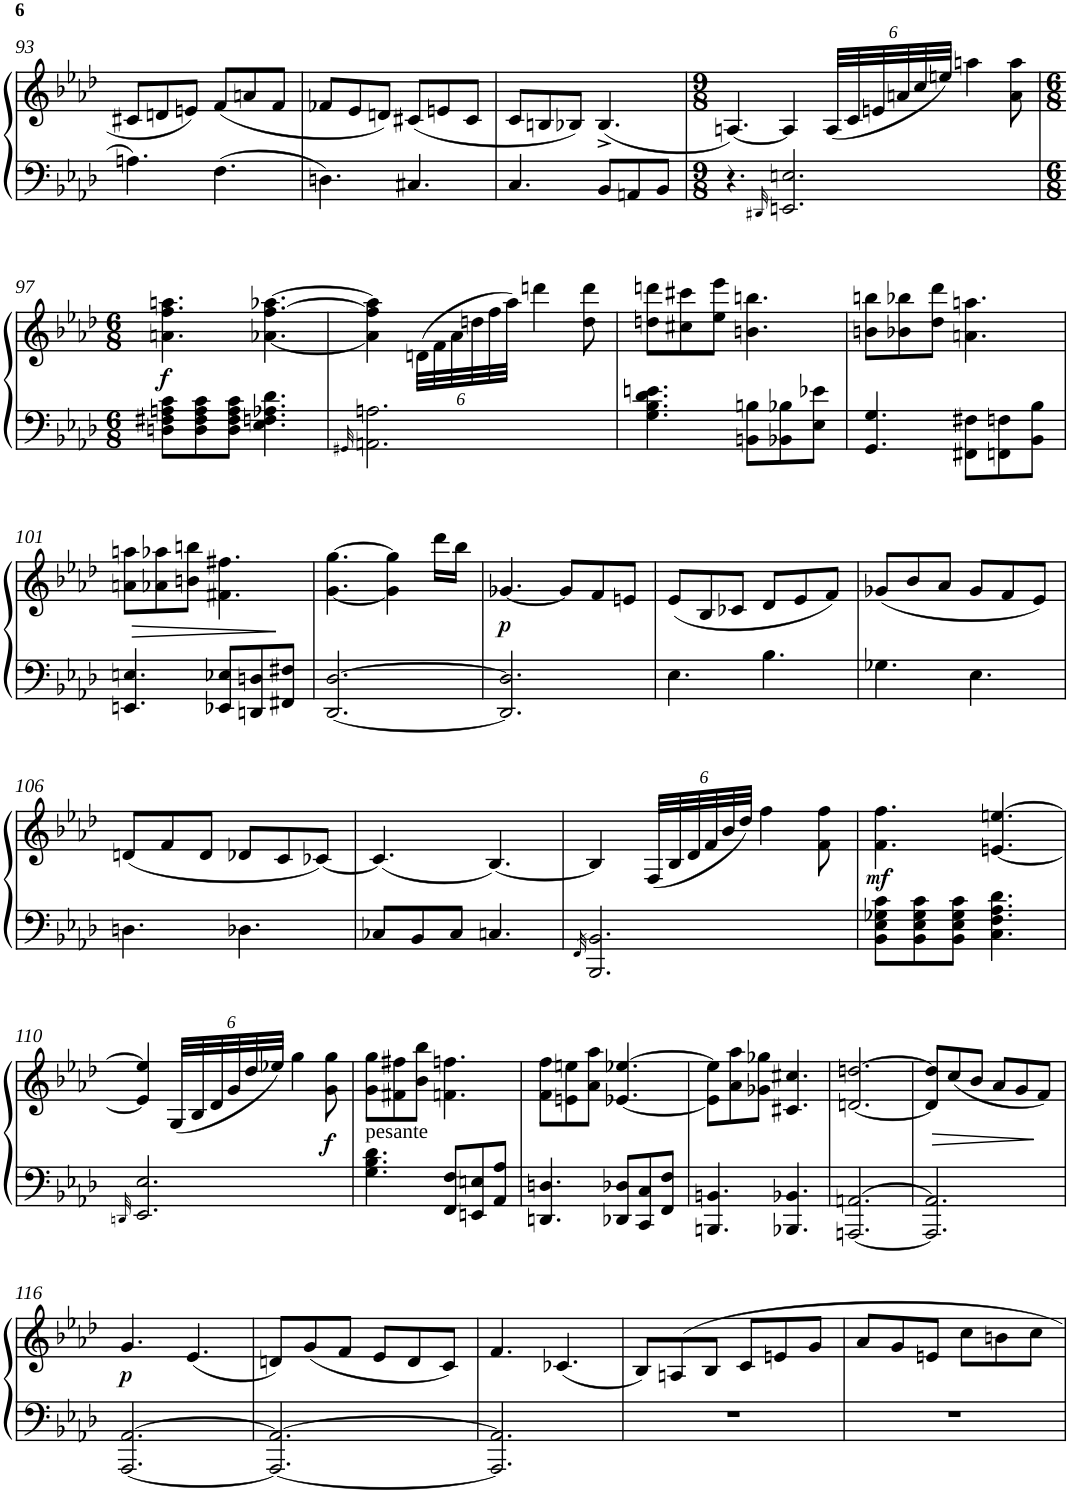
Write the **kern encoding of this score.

**kern	**kern	**dynam
*part1	*part1	*part1
*staff2	*staff1	*staff1/2
*I"Piano	*	*
*I'Pno	*	*
!!LO:PB:g=z
*clefF4	*clefG2	*
*k[b-e-a-d-]	*k[b-e-a-d-]	*
*f:	*f:	*
*M6/8	*M6/8	*
=93	=93	=93
4.An\	8c#X/L	.
.	8dn/	.
.	8en/J	.
4.F\	(<8f/L	.
.	8an/	.
.	8f/J	.
=94	=94	=94
4.Dn\	8f-X/L	.
.	8e-/	.
.	8dn/J)	.
4.C#X/	(<8c#X/L	.
.	8en/	.
.	8c#/J	.
=95	=95	=95
4.C/	8c/L	.
.	8Bn/	.
.	8B-X/J)	.
8BB-/L	(<4.B-^</	.
8AAn/	.	.
8BB-/J	.	.
=96	=96	=96
*M9/8	*M9/8	*
4.r	[4.An/)	.
32qDD#X/	.	.
2.EEn/ 2.En/	4A/]	.
*	*Xbrackettup	*
.	(<48A/LLL	.
.	48c/	.
.	48en/	.
.	48an/	.
.	48cc/	.
.	48een/JJJ)	.
.	4aan\	.
.	8a\ 8aa\	.
!!LO:LB:g=z
=97	=97	=97
*M6/8	*M6/8	*
!	!	!LO:DY:b
8Dn\ 8F#X\ 8An\ 8c\L	4.an\ 4.ff\ 4.aan\	f
8D\ 8F#\ 8A\ 8c\	.	.
8D\ 8F#\ 8A\ 8c\J	.	.
4.E-\ 4.Fn\ 4.A-X\ 4.d-\	[4.a-X\ [4.ff\ [4.aa-X\	.
=98	=98	=98
32qGG#X/	.	.
2.AAn\ 2.An\	4a-\] 4ff\] 4aa-\]	.
.	(>48dn\LLL	.
.	48f\	.
.	48a-\	.
.	48ddn\	.
.	48ff\	.
.	48aa-\JJJ)	.
.	4dddn\	.
.	8dd\ 8ddd\	.
=99	=99	=99
4.G\ 4.B-\ 4.d-\ 4.en\	8ddn\ 8dddn\L	.
.	8cc#X\ 8ccc#X\	.
.	8ee-\ 8eee-\J	.
8BBn\ 8Bn\L	4.bn\ 4.bbn\	.
8BB-X\ 8B-X\	.	.
8E-\ 8e-X\J	.	.
=100	=100	=100
4.GG/ 4.G/	8bn\ 8bbn\L	.
.	8b-X\ 8bb-X\	.
.	8dd-\ 8ddd-\J	.
8FF#X\ 8F#X\L	4.an\ 4.aan\	.
8FFn\ 8Fn\	.	.
8BB-\ 8B-\J	.	.
!!LO:LB:g=z
=101	=101	=101
4.EEn/ 4.En/	8an\ 8aan\L	.
!	!	!LO:HP:b
.	8a-X\ 8aa-X\	>
.	8bn\ 8bbn\J	.
8EE-X/ 8E-X/L	4.f#X\ 4.ff#X\	.
8DDn/ 8Dn/	.	.
8FF#X/ 8F#X/J	.	.
.	.	]
=102	=102	=102
[2.DD-/ [2.D-/	[4.g\ [4.gg\	.
.	4g\] 4gg\]	.
.	16ddd-\LL	.
.	16bb-\JJ	.
=103	=103	=103
!	!	!LO:DY:b
2.DD-/] 2.D-/]	[4.g-X/	p
.	8g-/L]	.
.	8f/	.
.	8en/J	.
=104	=104	=104
4.E-\	(<8e-/L	.
.	8B-/	.
.	8c-X/J	.
4.B-\	8d-/L	.
.	8e-/	.
.	8f/J)	.
=105	=105	=105
4.G-X\	(<8g-X/L	.
.	8b-/	.
.	8a-/J	.
4.E-\	8g-/L	.
.	8f/	.
.	8e-/J)	.
!!LO:LB:g=z
=106	=106	=106
4.Dn\	(<8dn/L	.
.	8f/	.
.	8d/J	.
4.D-X\	8d-X/L	.
.	8c/	.
.	[8c-X/J)	.
=107	=107	=107
8C-X/L	(<4.c-/]	.
8BB-/	.	.
8C-/J	.	.
4.Cn/	[4.B-/)	.
=108	=108	=108
32qFF/	.	.
2.BBB-/ 2.BB-/	4B-/]	.
.	(<48F/LLL	.
.	48B-/	.
.	48d-/	.
.	48f/	.
.	48b-/	.
.	48dd-/JJJ)	.
.	4ff\	.
.	8f\ 8ff\	.
=109	=109	=109
!	!	!LO:DY:b
8BB-\ 8E-\ 8G-X\ 8c\L	4.f\ 4.ff\	mf
8BB-\ 8E-\ 8G-\ 8c\	.	.
8BB-\ 8E-\ 8G-\ 8c\J	.	.
4.C\ 4.F\ 4.A-\ 4.d-\	[4.en/ [4.een/	.
!!LO:LB:g=z
=110	=110	=110
32qDDn/	.	.
2.EE-/ 2.E-/	4e/] 4ee/]	.
.	(<48G/LLL	.
.	48B-/	.
.	48d-/	.
.	48g/	.
.	48dd-/	.
.	48ee-X/JJJ)	.
.	4gg\	.
!	!	!LO:DY:b
.	8g\ 8gg\	f
=111	=111	=111
!LO:TX:a:t=pesante	!	!
4.G\ 4.B-\ 4.d-\	8g\ 8gg\L	.
.	8f#X\ 8ff#X\	.
.	8b-\ 8bb-\J	.
8FF/ 8F/L	4.fn\ 4.ffn\	.
8EEn/ 8En/	.	.
8AA-/ 8A-/J	.	.
=112	=112	=112
4.DDn/ 4.Dn/	8f\ 8ff\L	.
.	8en\ 8een\	.
.	8a-\ 8aa-\J	.
8DD-X/ 8D-X/L	[4.e-X/ [4.ee-X/	.
8CC/ 8C/	.	.
8FF/ 8F/J	.	.
=113	=113	=113
4.BBBn/ 4.BBn/	8e-\] 8ee-\]L	.
.	8a-\ 8aa-\	.
.	8g-X\ 8gg-X\J	.
4.BBB-X/ 4.BB-X/	4.c#X/ 4.cc#X/	.
=114	=114	=114
[2.AAAn/ [2.AAn/	[2.dn/ [2.ddn/	.
=115	=115	=115
2.AAA/] 2.AA/]	8d/] 8dd/]L	.
!	!	!LO:HP:b
.	(<8cc/	>
.	8b-/J	.
.	8a-/L	.
.	8g/	.
.	8f/J)	.
.	.	]
!!LO:LB:g=z
=116	=116	=116
!	!	!LO:DY:b
[2.AAA-/ [2.AA-/	4.g/	p
.	(<4.e-/	.
=117	=117	=117
2.AAA-/_ 2.AA-/_	8dn/L)	.
.	(<8g/	.
.	8f/J	.
.	8e-/L	.
.	8d/	.
.	8c/J)	.
=118	=118	=118
2.AAA-/] 2.AA-/]	4.f/	.
.	(<4.c-X/	.
=119	=119	=119
2.r	8B-/L)	.
.	8An/	.
.	8B-/J	.
.	8c/L	.
.	8en/	.
.	8g/J	.
=120	=120	=120
2.r	8a-/L	.
.	8g/	.
.	8en/J	.
.	8cc\L	.
.	8bn\	.
.	8cc\J	.
=	=	=
*-	*-	*-
